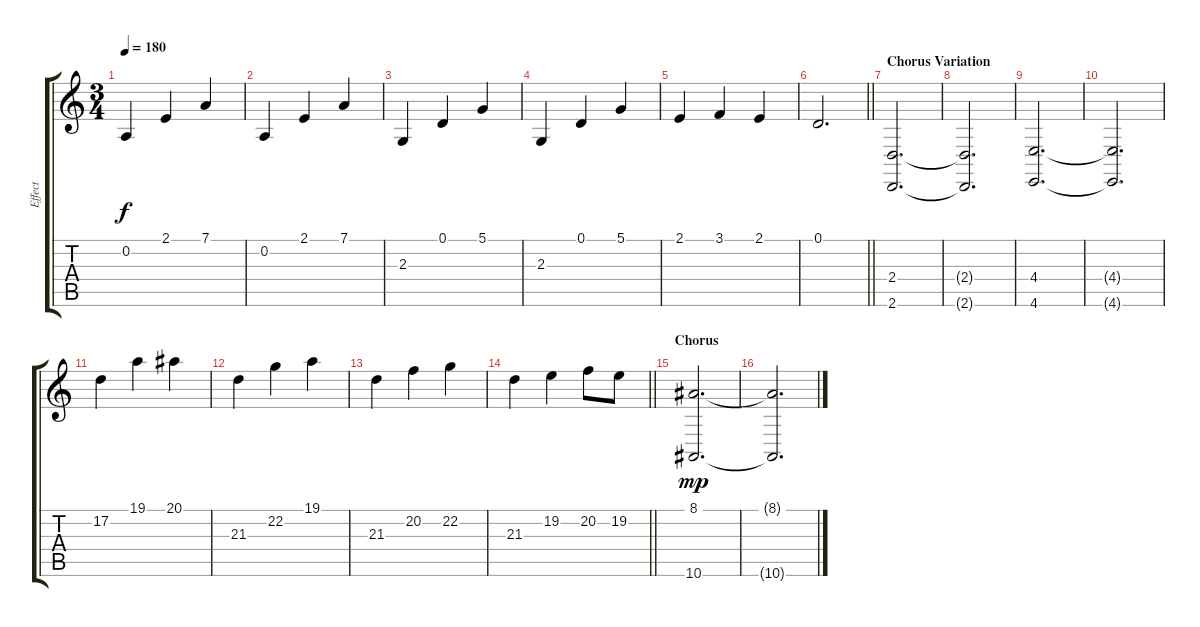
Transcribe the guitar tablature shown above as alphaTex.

\track ("Effect" "Effect") {instrument stringensemble1}
\staff {score tabs}
\tuning (D4 A3 F3 C3 G2 C2) {hide}
\ts (3 4)
\tempo 180
\clef g2
\ks c
0.2.4{dy f} 2.1.4 7.1.4 |
0.2.4 2.1.4 7.1.4 |
2.3.4 0.1.4 5.1.4 |
2.3.4 0.1.4 5.1.4 |
2.1.4 3.1.4 2.1.4 |
\barLineRight lightlight
0.1.2{d} |
\section ("" "Chorus Variation")
(2.4 2.6).2{d} |
(2.4{t} 2.6{t}).2{d} |
(4.4 4.6).2{d} |
(4.4{t} 4.6{t}).2{d} |
17.2.4 19.1.4 20.1.4 |
21.3.4 22.2.4 19.1.4 |
21.3.4 20.2.4 22.2.4 |
\barLineRight lightlight
21.3.4 19.2.4 20.2.8 19.2.8 |
\section ("" "Chorus")
(8.1 10.6).2{d dy mp volume 13 instrument stringensemble1} |
(8.1{t} 10.6{t}).2{d}
